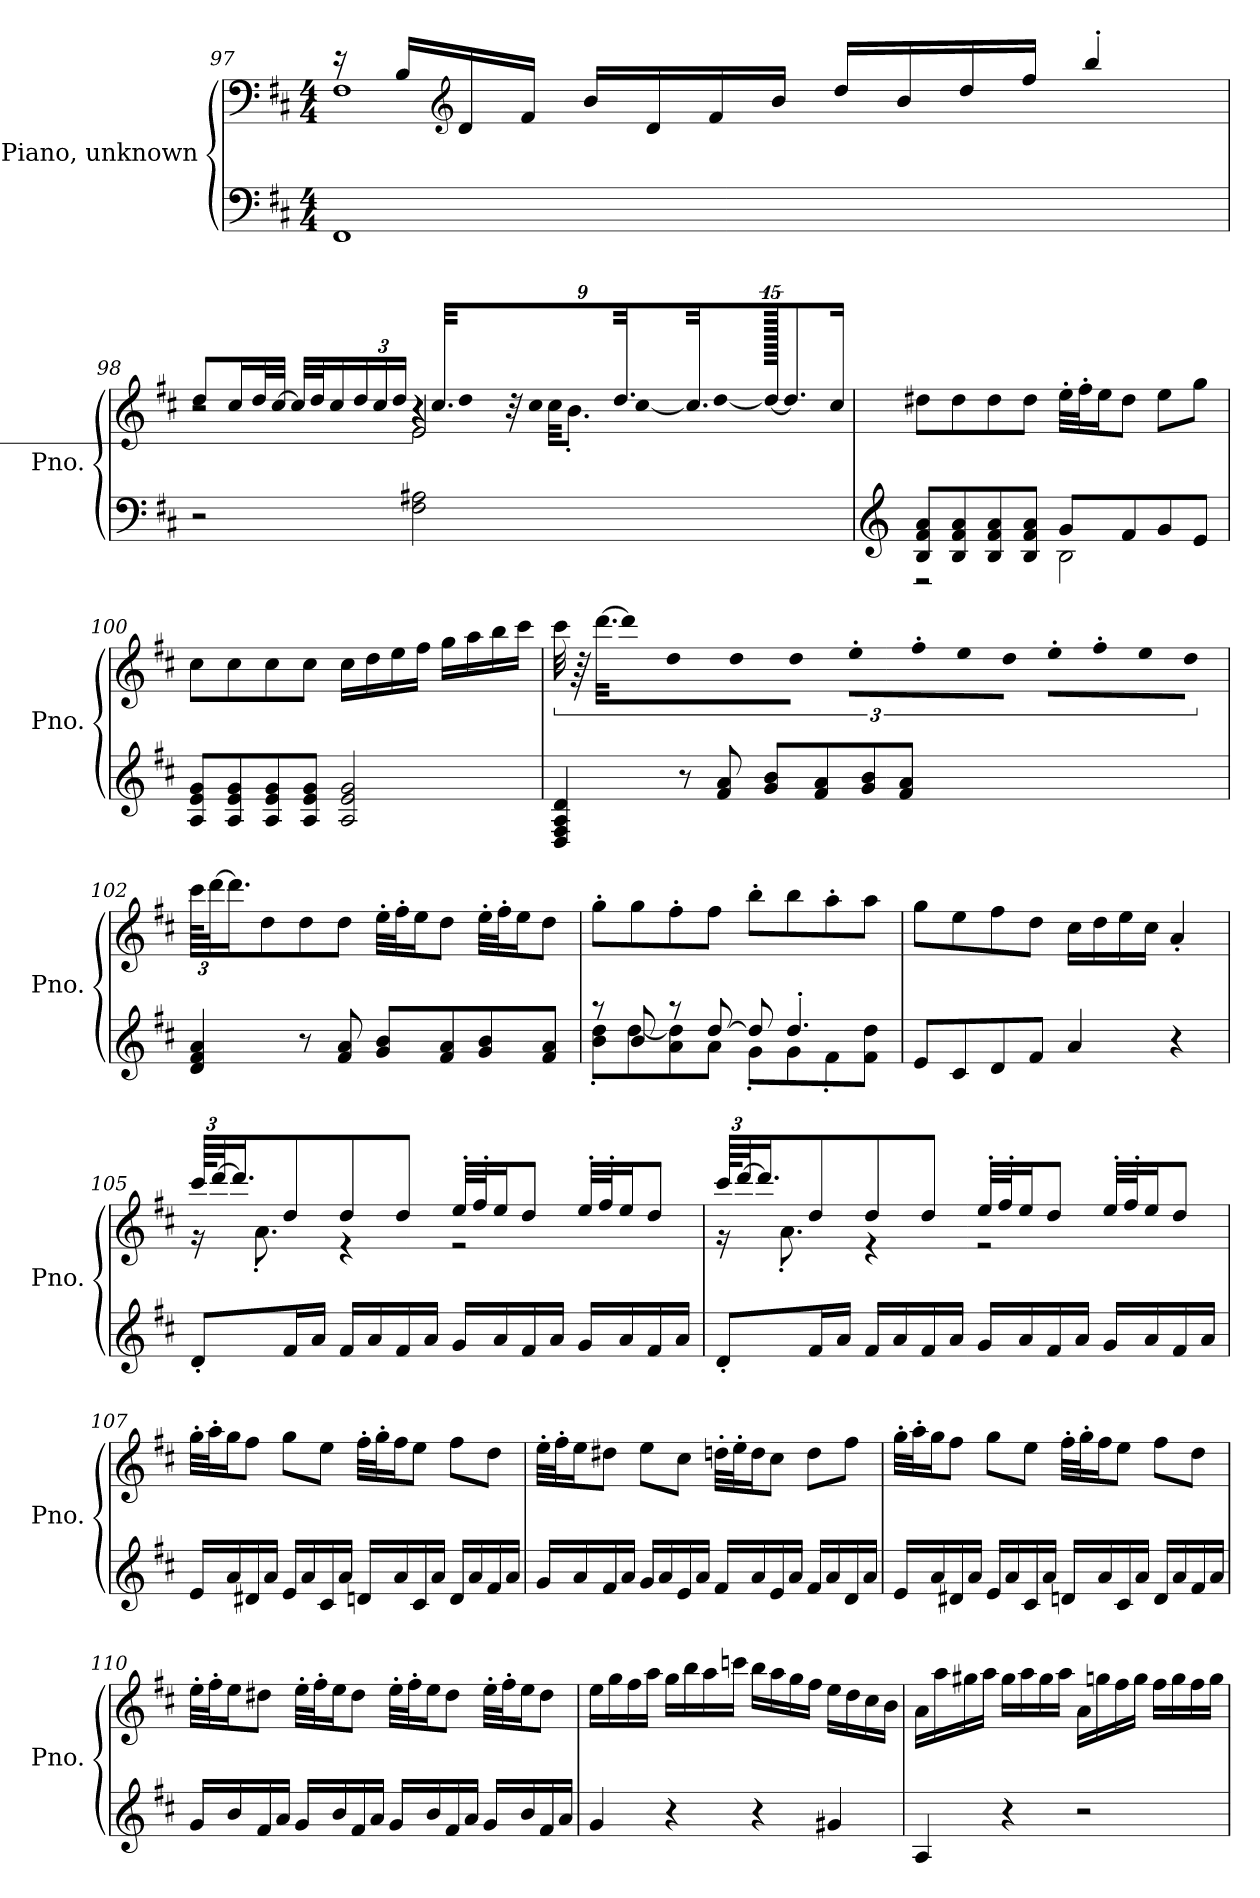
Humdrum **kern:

**kern	**kern
*part1	*part1
*staff2	*staff1
*I"Piano, unknown	*
*I'Pno.	*
*clefF4	*clefF4
*k[f#c#]	*k[f#c#]
*M4/4	*M4/4
=97	=97
*	*^
1FF#	16r	1F#
.	16B/LL	.
*	*clefG2	*
.	16d/	.
.	16f#/JJ	.
.	16b/LL	.
.	16d/	.
.	16f#/	.
.	16b/JJ	.
.	16dd/LL	.
.	16b/	.
.	16dd/	.
.	16ff#/JJ	.
.	4bb'/	.
!!LO:LB:g=z
=98	=98	=98
*	*	*^
2r	8dd/L	2r	2r
.	16cc#/L	.	.
.	32dd/L	.	.
.	[32cc#/JJJ	.	.
.	32cc#/LLL]	.	.
.	32dd/J	.	.
.	16cc#/	.	.
*	*Xbrackettup	*	*
.	24dd/	.	.
.	24cc#/	.	.
.	24dd/JJ	.	.
*	*brackettup	*	*
!	!LO:N:vis=64	!	!
2F#\ 2A#X\	640%9r	4r	2e/
.	36.cc#/KLL	.	.
!	!LO:N:vis=16	!	!
.	1920%107dd/	.	.
!	!LO:N:vis=32	!	!
.	1920%53cc#/L	.	.
.	36.dd/	.	.
!	!LO:N:vis=64	!	!
.	[640%9cc#/K	.	.
.	36.cc#/]	.	.
.	[960%13dd/JJK	.	.
.	1920dd/_	32r	.
.	8.dd/]	.	.
.	.	32cc#\KKL	.
.	.	8.b'\J	.
.	16cc#/Jk	.	.
1920ryy	.	1920ryy	1920ryy
*	*v	*v	*v
=99	=99
*clefG2	*
*^	*
8B/ 8f#/ 8a/L	2r	8dd#X\L
8B/ 8f#/ 8a/	.	8dd#\
8B/ 8f#/ 8a/	.	8dd#\
8B/ 8f#/ 8a/J	.	8dd#\J
8g/L	2B\	32ee'\LLL
.	.	32ff#'\J
.	.	16ee\J
8f#/	.	8dd#\J
8g/	.	8ee\L
8e/J	.	8gg\J
*v	*v	*
!!LO:LB:g=z
=100	=100
8A/ 8e/ 8g/L	8cc#\L
8A/ 8e/ 8g/	8cc#\
8A/ 8e/ 8g/	8cc#\
8A/ 8e/ 8g/J	8cc#\J
2A/ 2e/ 2g/	16cc#\LL
.	16dd\
.	16ee\
.	16ff#\JJ
.	16gg\LL
.	16aa\
.	16bb\
.	16ccc#\JJ
=101	=101
4D/ 4F#/ 4A/ 4d/	48ccc#\
.	96r
.	[48.ddd\KLL
.	16ddd\J]
.	8dd\
8r	8dd\
8f#/ 8a/	8dd\J
8g/ 8b/L	32ee'\LLL
.	32ff#'\J
.	16ee\J
8f#/ 8a/	8dd\J
8g/ 8b/	32ee'\LLL
.	32ff#'\J
.	16ee\J
8f#/ 8a/J	8dd\J
!!LO:LB:g=z
=102	=102
*	*Xbrackettup
4d/ 4f#/ 4a/	96ccc#\KLLL
.	[48ddd\J
.	16.ddd\J]
.	8dd\
8r	8dd\
8f#/ 8a/	8dd\J
8g/ 8b/L	32ee'\LLL
.	32ff#'\J
.	16ee\J
8f#/ 8a/	8dd\J
8g/ 8b/	32ee'\LLL
.	32ff#'\J
.	16ee\J
8f#/ 8a/J	8dd\J
=103	=103
*^	*
8r	8b\' 8dd\'L	8gg'\L
8b/	[8dd\	8gg\
8r	8a\ 8dd\]	8ff#'\
[8dd/	8a\J	8ff#\J
8dd/]	8g'\L	8bb'\L
4.dd'/	8g\	8bb\
.	8f#'\	8aa'\
.	8f#\ 8dd\J	8aa\J
*v	*v	*
=104	=104
8e/L	8gg\L
8c#/	8ee\
8d/	8ff#\
8f#/J	8dd\J
4a/	16cc#\LL
.	16dd\
.	16ee\
.	16cc#\JJ
4r	4a'/
!!LO:LB:g=z
=105	=105
*	*^
8d'/L	96ccc#/KLLL	16r
.	[48ddd/J	.
.	16.ddd/J]	.
.	.	8.a'\
16f#/L	8dd/	.
16a/JJ	.	.
16f#/LL	8dd/	4r
16a/	.	.
16f#/	8dd/J	.
16a/JJ	.	.
16g/LL	32ee'/LLL	2r
.	32ff#'/J	.
16a/	16ee/J	.
16f#/	8dd/J	.
16a/JJ	.	.
16g/LL	32ee'/LLL	.
.	32ff#'/J	.
16a/	16ee/J	.
16f#/	8dd/J	.
16a/JJ	.	.
=106	=106	=106
8d'/L	96ccc#/KLLL	16r
.	[48ddd/J	.
.	16.ddd/J]	.
.	.	8.a'\
16f#/L	8dd/	.
16a/JJ	.	.
16f#/LL	8dd/	4r
16a/	.	.
16f#/	8dd/J	.
16a/JJ	.	.
16g/LL	32ee'/LLL	2r
.	32ff#'/J	.
16a/	16ee/J	.
16f#/	8dd/J	.
16a/JJ	.	.
16g/LL	32ee'/LLL	.
.	32ff#'/J	.
16a/	16ee/J	.
16f#/	8dd/J	.
16a/JJ	.	.
*	*v	*v
!!LO:PB:g=z
=107	=107
16e/LL	32gg'\LLL
.	32aa'\J
16a/	16gg\J
16d#X/	8ff#\J
16a/JJ	.
16e/LL	8gg\L
16a/	.
16c#/	8ee\J
16a/JJ	.
16dn/LL	32ff#'\LLL
.	32gg'\J
16a/	16ff#\J
16c#/	8ee\J
16a/JJ	.
16d/LL	8ff#\L
16a/	.
16f#/	8dd\J
16a/JJ	.
=108	=108
16g/LL	32ee'\LLL
.	32ff#'\J
16a/	16ee\J
16f#/	8dd#X\J
16a/JJ	.
16g/LL	8ee\L
16a/	.
16e/	8cc#\J
16a/JJ	.
16f#/LL	32ddn'\LLL
.	32ee'\J
16a/	16dd\J
16e/	8cc#\J
16a/JJ	.
16f#/LL	8dd\L
16a/	.
16d/	8ff#\J
16a/JJ	.
!!LO:LB:g=z
=109	=109
16e/LL	32gg'\LLL
.	32aa'\J
16a/	16gg\J
16d#X/	8ff#\J
16a/JJ	.
16e/LL	8gg\L
16a/	.
16c#/	8ee\J
16a/JJ	.
16dn/LL	32ff#'\LLL
.	32gg'\J
16a/	16ff#\J
16c#/	8ee\J
16a/JJ	.
16d/LL	8ff#\L
16a/	.
16f#/	8dd\J
16a/JJ	.
=110	=110
16g/LL	32ee'\LLL
.	32ff#'\J
16b/	16ee\J
16f#/	8dd#X\J
16a/JJ	.
16g/LL	32ee'\LLL
.	32ff#'\J
16b/	16ee\J
16f#/	8dd#\J
16a/JJ	.
16g/LL	32ee'\LLL
.	32ff#'\J
16b/	16ee\J
16f#/	8dd#\J
16a/JJ	.
16g/LL	32ee'\LLL
.	32ff#'\J
16b/	16ee\J
16f#/	8dd#\J
16a/JJ	.
!!LO:LB:g=z
=111	=111
4g/	16ee\LL
.	16gg\
.	16ff#\
.	16aa\JJ
4r	16gg\LL
.	16bb\
.	16aa\
.	16cccn\JJ
4r	16bb\LL
.	16aa\
.	16gg\
.	16ff#\JJ
4g#X/	16ee\LL
.	16dd\
.	16cc#\
.	16b\JJ
=112	=112
4A/	16a\LL
.	16aa\
.	16gg#X\
.	16aa\JJ
4r	16gg#\LL
.	16aa\
.	16gg#\
.	16aa\JJ
2r	16a\LL
.	16ggn\
.	16ff#\
.	16gg\JJ
.	16ff#\LL
.	16gg\
.	16ff#\
.	16gg\JJ
=	=
*-	*-
